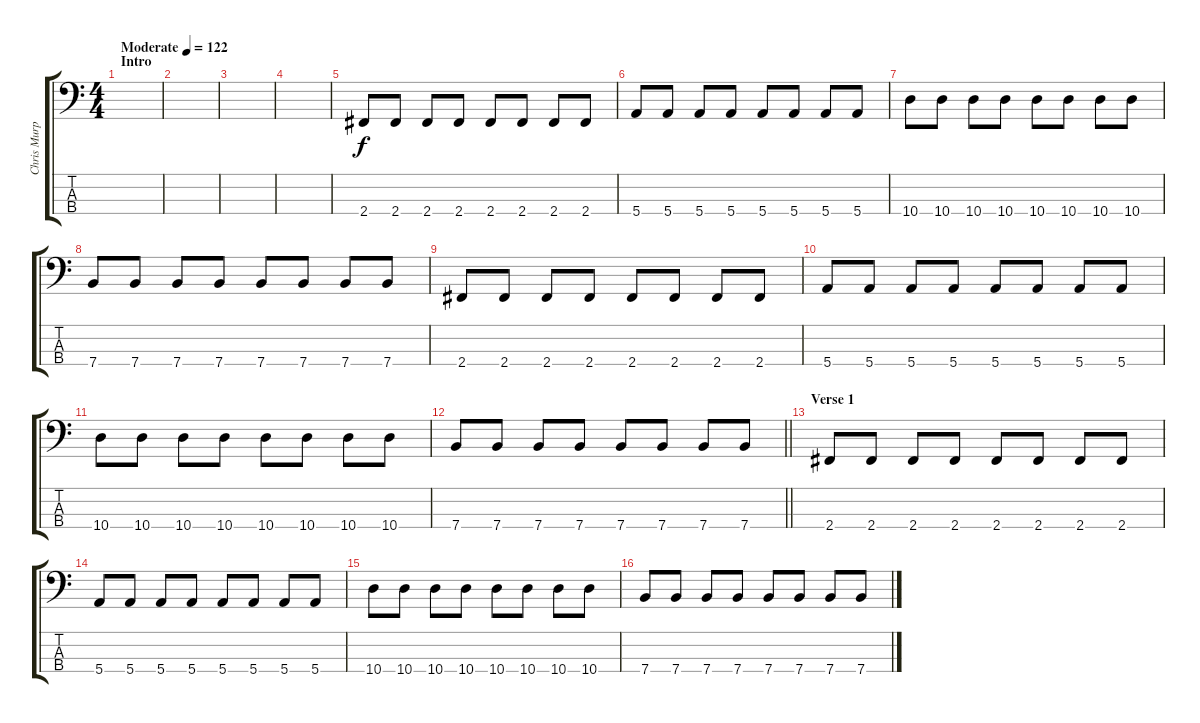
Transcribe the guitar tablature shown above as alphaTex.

\track ("Chris Murphy" "Chris Murp") {instrument electricbassfinger}
\staff {score tabs}
\tuning (G2 D2 A1 E1) {hide}
\ts (4 4)
\section ("" "Intro")
\tempo (122 "Moderate")
\clef f4
\ks c
|
|
|
|
2.4.8 2.4.8 2.4.8 2.4.8 2.4.8 2.4.8 2.4.8 2.4.8 |
5.4.8 5.4.8 5.4.8 5.4.8 5.4.8 5.4.8 5.4.8 5.4.8 |
10.4.8 10.4.8 10.4.8 10.4.8 10.4.8 10.4.8 10.4.8 10.4.8 |
7.4.8 7.4.8 7.4.8 7.4.8 7.4.8 7.4.8 7.4.8 7.4.8 |
2.4.8 2.4.8 2.4.8 2.4.8 2.4.8 2.4.8 2.4.8 2.4.8 |
5.4.8 5.4.8 5.4.8 5.4.8 5.4.8 5.4.8 5.4.8 5.4.8 |
10.4.8 10.4.8 10.4.8 10.4.8 10.4.8 10.4.8 10.4.8 10.4.8 |
\barLineRight lightlight
7.4.8 7.4.8 7.4.8 7.4.8 7.4.8 7.4.8 7.4.8 7.4.8 |
\section ("" "Verse 1")
2.4.8 2.4.8 2.4.8 2.4.8 2.4.8 2.4.8 2.4.8 2.4.8 |
5.4.8 5.4.8 5.4.8 5.4.8 5.4.8 5.4.8 5.4.8 5.4.8 |
10.4.8 10.4.8 10.4.8 10.4.8 10.4.8 10.4.8 10.4.8 10.4.8 |
7.4.8 7.4.8 7.4.8 7.4.8 7.4.8 7.4.8 7.4.8 7.4.8
